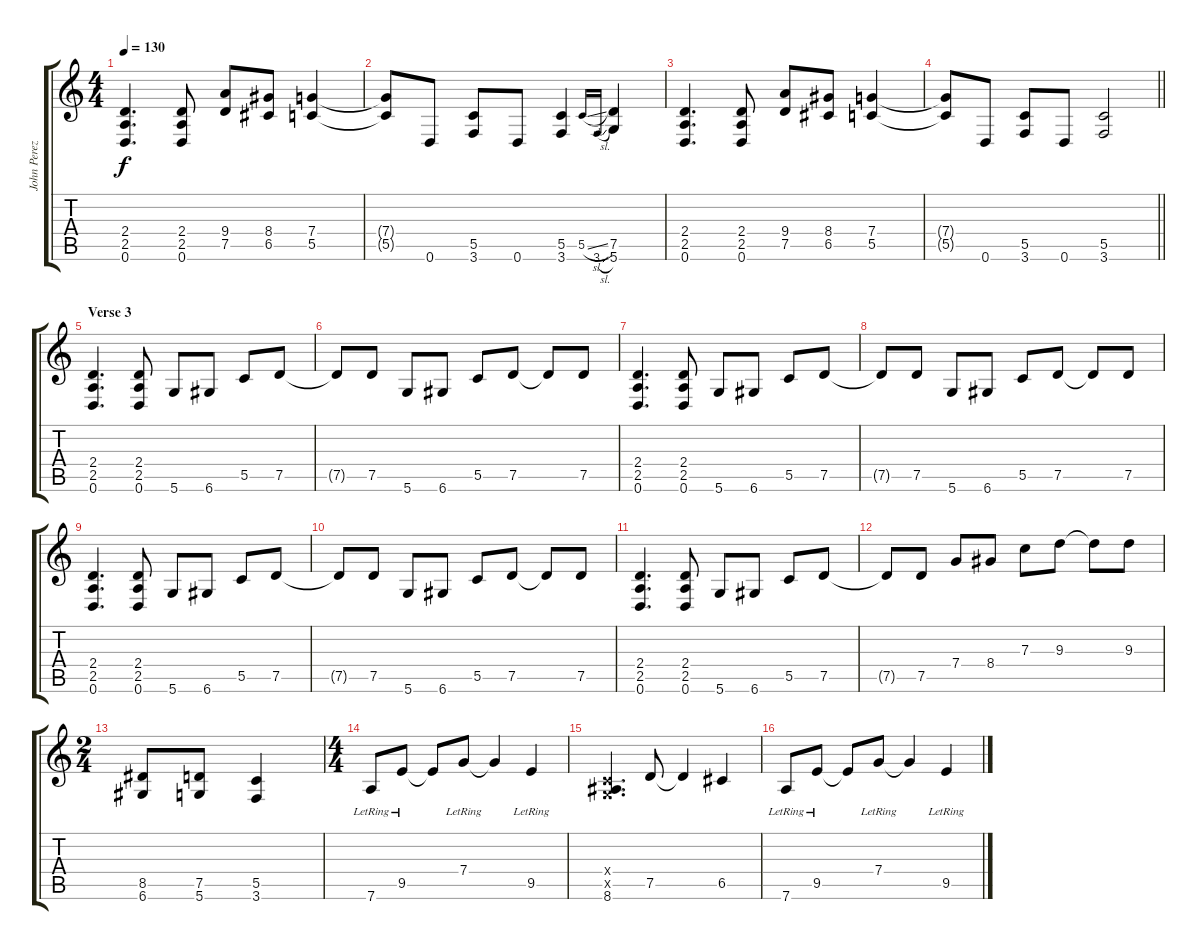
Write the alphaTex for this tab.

\track ("John Perez (Guitar)" "John Perez") {instrument distortionguitar}
\staff {score tabs}
\tuning (D4 A3 F3 C3 G2 D2) {hide}
\ts (4 4)
\tempo 130
\clef g2
\ks c
(2.4 2.5 0.6).4{d dy f} (2.4 2.5 0.6).8 (9.4 7.5).8 (8.4 6.5).8 (7.4 5.5).4 |
(7.4{t} 5.5{t}).8{beam merge} 0.6.8 (5.5 3.6).8 0.6.8 (5.5 3.6).4 5.5{sl}.16{gr onbeat} 3.6{sl}.16{gr onbeat} (7.5 5.6).4 |
(2.4 2.5 0.6).4{d} (2.4 2.5 0.6).8 (9.4 7.5).8 (8.4 6.5).8 (7.4 5.5).4 |
\barLineRight lightlight
(7.4{t} 5.5{t}).8{beam merge} 0.6.8 (5.5 3.6).8 0.6.8 (5.5 3.6).2 |
\section ("" "Verse 3")
(2.4 2.5 0.6).4{d} (2.4 2.5 0.6).8 5.6.8 6.6.8 5.5.8 7.5.8 |
7.5{t}.8{beam merge} 7.5.8 5.6.8 6.6.8 5.5.8 7.5.8 7.5{t}.8 7.5.8 |
(2.4 2.5 0.6).4{d} (2.4 2.5 0.6).8 5.6.8 6.6.8 5.5.8 7.5.8 |
7.5{t}.8{beam merge} 7.5.8 5.6.8 6.6.8 5.5.8 7.5.8 7.5{t}.8 7.5.8 |
(2.4 2.5 0.6).4{d} (2.4 2.5 0.6).8 5.6.8 6.6.8 5.5.8 7.5.8 |
7.5{t}.8{beam merge} 7.5.8 5.6.8 6.6.8 5.5.8 7.5.8 7.5{t}.8 7.5.8 |
(2.4 2.5 0.6).4{d} (2.4 2.5 0.6).8 5.6.8 6.6.8 5.5.8 7.5.8 |
7.5{t}.8 7.5.8 7.4.8 8.4.8 7.3.8 9.3.8 9.3{t}.8 9.3.8 |
\ts (2 4)
(8.5 6.6).8 (7.5 5.6).8 (5.5 3.6).4 |
\ts (4 4)
7.6{lr}.8{beam merge} 9.5{lr}.8 9.5{t}.8 7.4{lr}.8 7.4{t}.4 9.5{lr}.4 |
(0.4{x} 0.5{x} 8.6).4{d} 7.5.8 7.5{t}.4 6.5.4 |
7.6{lr}.8{beam merge} 9.5{lr}.8 9.5{t}.8 7.4{lr}.8 7.4{t}.4 9.5{lr}.4
